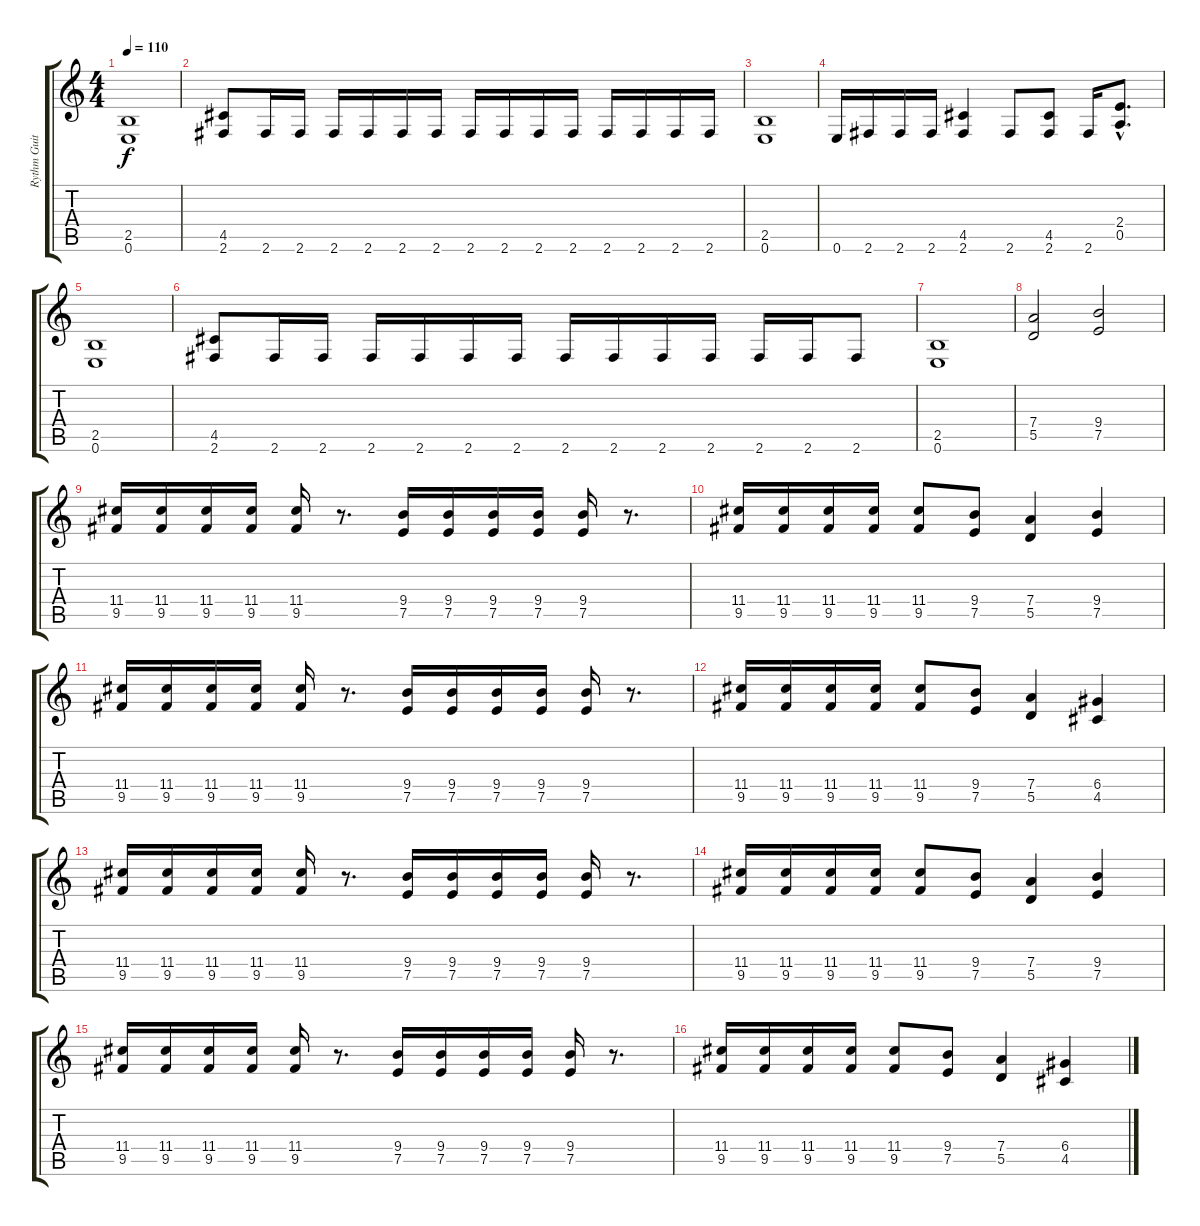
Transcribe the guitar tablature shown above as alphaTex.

\track ("Rythm Guitar" "Rythm Guit") {instrument distortionguitar}
\staff {score tabs}
\tuning (E4 B3 G3 D3 A2 E2) {hide}
\ts (4 4)
\tempo 110
\clef g2
\ks c
(2.5 0.6).1{dy f} |
(4.5 2.6).8 2.6.16 2.6.16 2.6.16 2.6.16 2.6.16 2.6.16 2.6.16 2.6.16 2.6.16 2.6.16 2.6.16 2.6.16 2.6.16 2.6.16 |
(2.5 0.6).1 |
0.6.16 2.6.16 2.6.16 2.6.16 (4.5 2.6).4 2.6.8 (4.5 2.6).8 2.6.16 (2.4{hac} 0.5{hac}).8{d} |
(2.5 0.6).1 |
(4.5 2.6).8 2.6.16 2.6.16 2.6.16 2.6.16 2.6.16 2.6.16 2.6.16 2.6.16 2.6.16 2.6.16 2.6.16 2.6.16 2.6.8 |
(2.5 0.6).1 |
(7.4 5.5).2 (9.4 7.5).2 |
(11.4 9.5).16 (11.4 9.5).16 (11.4 9.5).16 (11.4 9.5).16 (11.4 9.5).16 r.8{d} (9.4 7.5).16 (9.4 7.5).16 (9.4 7.5).16 (9.4 7.5).16 (9.4 7.5).16 r.8{d} |
(11.4 9.5).16 (11.4 9.5).16 (11.4 9.5).16 (11.4 9.5).16 (11.4 9.5).8 (9.4 7.5).8 (7.4 5.5).4 (9.4 7.5).4 |
(11.4 9.5).16 (11.4 9.5).16 (11.4 9.5).16 (11.4 9.5).16 (11.4 9.5).16 r.8{d} (9.4 7.5).16 (9.4 7.5).16 (9.4 7.5).16 (9.4 7.5).16 (9.4 7.5).16 r.8{d} |
(11.4 9.5).16 (11.4 9.5).16 (11.4 9.5).16 (11.4 9.5).16 (11.4 9.5).8 (9.4 7.5).8 (7.4 5.5).4 (6.4 4.5).4 |
(11.4 9.5).16 (11.4 9.5).16 (11.4 9.5).16 (11.4 9.5).16 (11.4 9.5).16 r.8{d} (9.4 7.5).16 (9.4 7.5).16 (9.4 7.5).16 (9.4 7.5).16 (9.4 7.5).16 r.8{d} |
(11.4 9.5).16 (11.4 9.5).16 (11.4 9.5).16 (11.4 9.5).16 (11.4 9.5).8 (9.4 7.5).8 (7.4 5.5).4 (9.4 7.5).4 |
(11.4 9.5).16 (11.4 9.5).16 (11.4 9.5).16 (11.4 9.5).16 (11.4 9.5).16 r.8{d} (9.4 7.5).16 (9.4 7.5).16 (9.4 7.5).16 (9.4 7.5).16 (9.4 7.5).16 r.8{d} |
(11.4 9.5).16 (11.4 9.5).16 (11.4 9.5).16 (11.4 9.5).16 (11.4 9.5).8 (9.4 7.5).8 (7.4 5.5).4 (6.4 4.5).4
